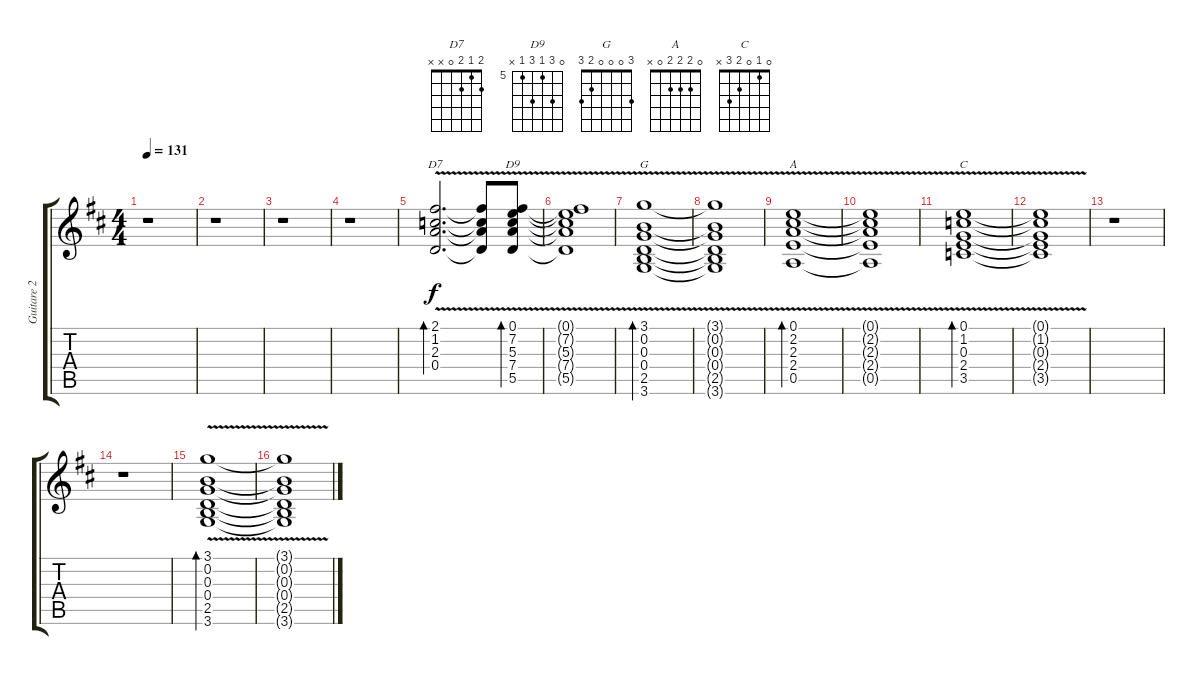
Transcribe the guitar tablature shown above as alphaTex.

\track ("Guitare 2" "Guitare 2") {instrument electricguitarjazz}
\staff {score tabs}
\tuning (E4 B3 G3 D3 A2 E2) {hide}
\chord ("D7" 2 1 2 0 x x)
\chord ("D9" 0 7 5 7 5 x) {firstfret 5}
\chord ("G" 3 0 0 0 2 3)
\chord ("A" 0 2 2 2 0 x)
\chord ("C" 0 1 0 2 3 x)
\ts (4 4)
\tempo 131
\clef g2
\ks d
r.1{dy f} |
r.1 |
r.1 |
r.1 |
(2.1{v} 1.2{v} 2.3{v} 0.4{v}).2{d bd 120 ch "D7"} (2.1{t} 1.2{t} 2.3{t} 0.4{t}).8 (0.1{v} 7.2{v} 5.3{v} 7.4{v} 5.5{v}).8{bd 120 ch "D9"} |
(0.1{t} 7.2{t} 5.3{t} 7.4{t} 5.5{t}).1 |
(3.1{v} 0.2{v} 0.3{v} 0.4{v} 2.5{v} 3.6{v}).1{bd 120 ch "G"} |
(3.1{t} 0.2{t} 0.3{t} 0.4{t} 2.5{t} 3.6{t}).1 |
(0.1{v} 2.2{v} 2.3{v} 2.4{v} 0.5{v}).1{bd 120 ch "A"} |
(0.1{t} 2.2{t} 2.3{t} 2.4{t} 0.5{t}).1 |
(0.1{v} 1.2{v} 0.3{v} 2.4{v} 3.5{v}).1{bd 120 ch "C"} |
(0.1{t} 1.2{t} 0.3{t} 2.4{t} 3.5{t}).1 |
r.1 |
r.1 |
(3.1{v} 0.2{v} 0.3{v} 0.4{v} 2.5{v} 3.6{v}).1{bd 120} |
(3.1{t} 0.2{t} 0.3{t} 0.4{t} 2.5{t} 3.6{t}).1
